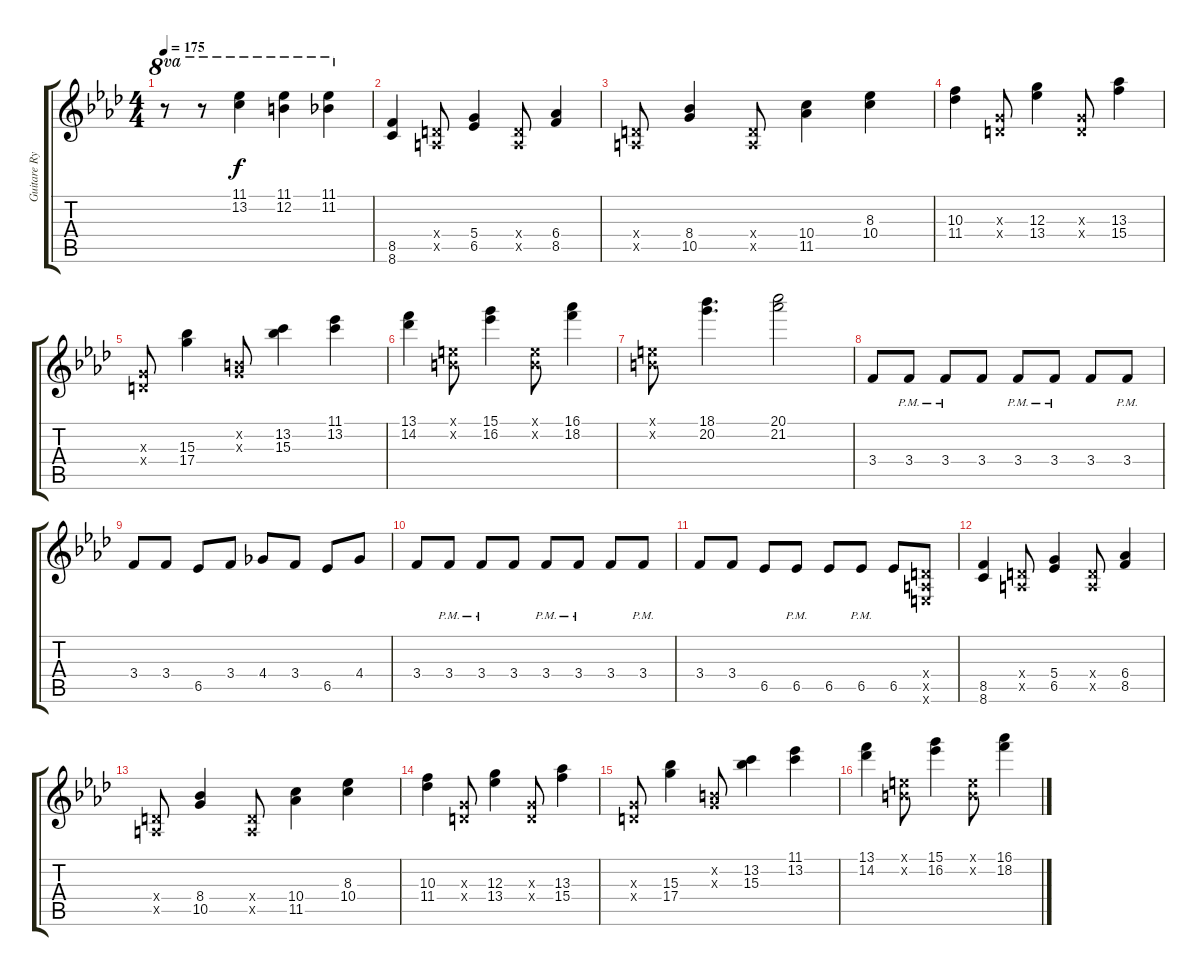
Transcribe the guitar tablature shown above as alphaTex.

\track ("Guitare Rythme" "Guitare Ry") {instrument overdrivenguitar}
\staff {score tabs}
\tuning (E4 B3 G3 D3 A2 E2) {hide}
\ts (4 4)
\tempo 175
\clef g2
\ks ab
r.8{ot 8va dy f} r.8{ot 8va} (11.1 13.2).4{ot 8va} (11.1 12.2).4{ot 8va} (11.1 11.2).4{ot 8va} |
(8.5 8.6).4 (0.4{x} 0.5{x}).8 (5.4 6.5).4 (0.4{x} 0.5{x}).8 (6.4 8.5).4 |
(0.4{x} 0.5{x}).8 (8.4 10.5).4 (0.4{x} 0.5{x}).8 (10.4 11.5).4 (8.3 10.4).4 |
(10.3 11.4).4 (0.3{x} 0.4{x}).8 (12.3 13.4).4 (0.3{x} 0.4{x}).8 (13.3 15.4).4 |
(0.3{x} 0.4{x}).8 (15.3 17.4).4 (0.2{x} 0.3{x}).8 (13.2 15.3).4 (11.1 13.2).4 |
(13.1 14.2).4 (0.1{x} 0.2{x}).8 (15.1 16.2).4 (0.1{x} 0.2{x}).8 (16.1 18.2).4 |
(0.1{x} 0.2{x}).8 (18.1 20.2).4{d} (20.1 21.2).2 |
3.4.8 3.4{pm}.8 3.4{pm}.8 3.4.8 3.4{pm}.8 3.4{pm}.8 3.4.8 3.4{pm}.8 |
3.4.8 3.4.8 6.5.8 3.4.8 4.4.8 3.4.8 6.5.8 4.4.8 |
3.4.8 3.4{pm}.8 3.4{pm}.8 3.4.8 3.4{pm}.8 3.4{pm}.8 3.4.8 3.4{pm}.8 |
3.4.8 3.4.8 6.5.8 6.5{pm}.8 6.5.8 6.5{pm}.8 6.5.8 (0.4{x} 0.5{x} 0.6{x}).8 |
(8.5 8.6).4 (0.4{x} 0.5{x}).8 (5.4 6.5).4 (0.4{x} 0.5{x}).8 (6.4 8.5).4 |
(0.4{x} 0.5{x}).8 (8.4 10.5).4 (0.4{x} 0.5{x}).8 (10.4 11.5).4 (8.3 10.4).4 |
(10.3 11.4).4 (0.3{x} 0.4{x}).8 (12.3 13.4).4 (0.3{x} 0.4{x}).8 (13.3 15.4).4 |
(0.3{x} 0.4{x}).8 (15.3 17.4).4 (0.2{x} 0.3{x}).8 (13.2 15.3).4 (11.1 13.2).4 |
(13.1 14.2).4 (0.1{x} 0.2{x}).8 (15.1 16.2).4 (0.1{x} 0.2{x}).8 (16.1 18.2).4
